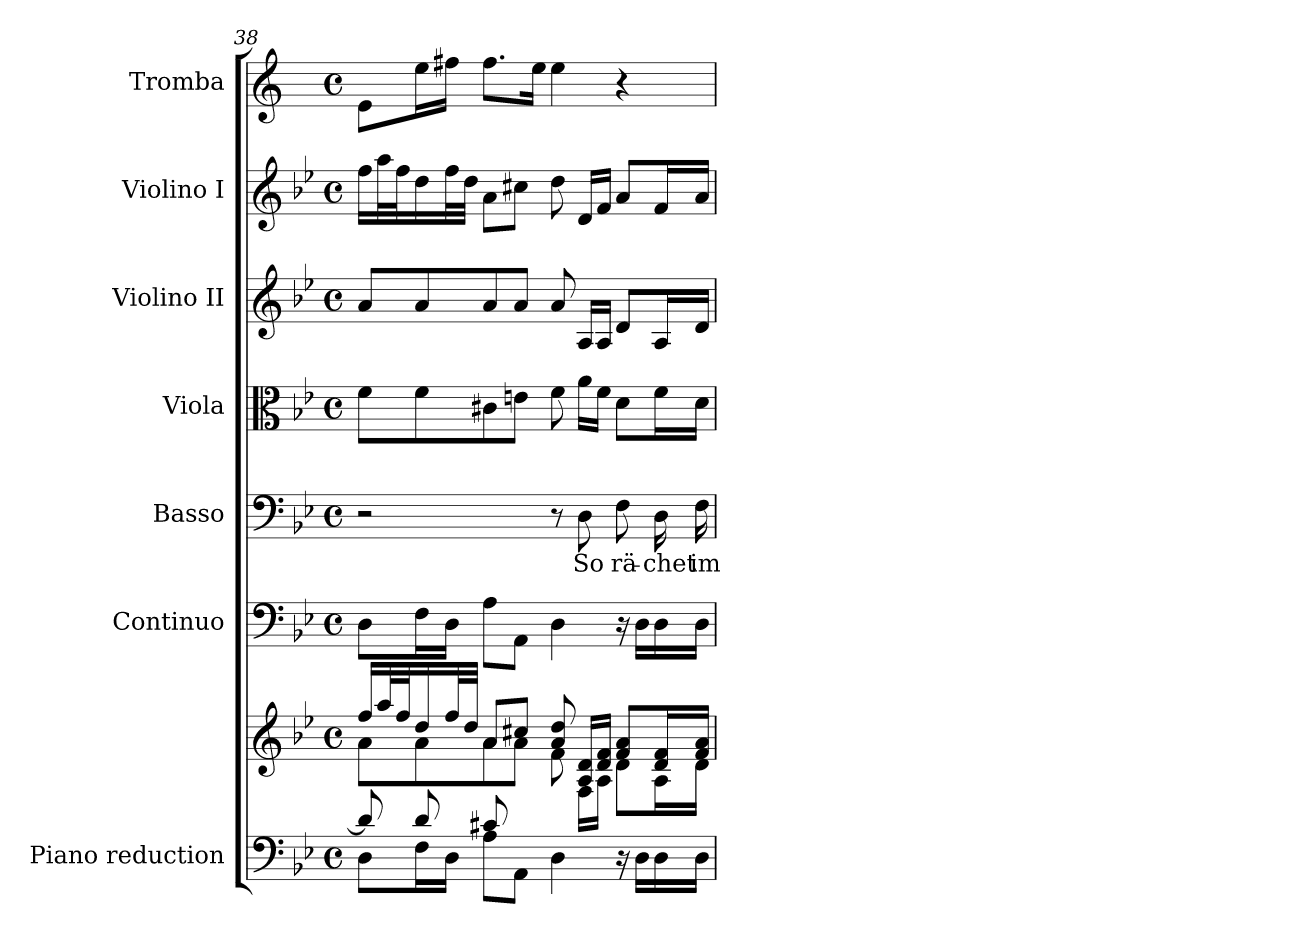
**kern	**kern	**kern	**kern	**text	**kern	**kern	**kern	**kern
*part7	*part7	*part6	*part5	*part5	*part4	*part3	*part2	*part1
*staff8	*staff7	*staff6	*staff5	*staff5	*staff4	*staff3	*staff2	*staff1
*I"Piano reduction	*	*I"Continuo	*I"Basso	*	*I"Viola	*I"Violino II	*I"Violino I	*I"Tromba
*I'Pno	*	*	*	*	*	*	*	*
*clefF4	*clefG2	*clefF4	*clefF4	*	*clefC3	*clefG2	*clefG2	*clefG2
*	*	*	*	*	*	*	*	*ITrd1c2
*k[b-e-]	*k[b-e-]	*k[b-e-]	*k[b-e-]	*	*k[b-e-]	*k[b-e-]	*k[b-e-]	*k[b-e-]
*M4/4	*M4/4	*M4/4	*M4/4	*	*M4/4	*M4/4	*M4/4	*M4/4
*met(c)	*met(c)	*met(c)	*met(c)	*	*met(c)	*met(c)	*met(c)	*met(c)
=38	=38	=38	=38	=38	=38	=38	=38	=38
*^	*^	*	*	*	*	*	*	*
*	*	*	*^	*	*	*	*	*	*	*
8d/L]	8D\L	16ff/LL	8a\L	4.ryy	8D\L	2r	.	8f\L	8a/L	16ff\LL	8d\L
.	.	32aa/L	.	.	.	.	.	.	.	32aa\L	.
.	.	32ff/J	.	.	.	.	.	.	.	32ff\J	.
8d/	16F\L	16dd/	8a\	.	16F\L	.	.	8f\	8a/	16dd\	16dd\L
.	16D\JJ	32ff/L	.	.	16D\JJ	.	.	.	.	32ff\L	16een\JJ
.	.	32dd/JJJ	.	.	.	.	.	.	.	32dd\JJJ	.
8c#X/	8A\L	8a/L	8a\	.	8A\L	.	.	8c#X\	8a/	8a\L	8.ee\L
8ryy	8AA\J	8cc#X/J	8a\J	8en\J	8AA\J	.	.	8en\J	8a/J	8cc#X\J	.
.	.	.	.	.	.	.	.	.	.	.	16dd\Jk
4ryy	4D\	8a/ 8dd/	8f\	2ryy	4D\	8r	.	8f\	8a/	8dd\	4dd\
!	!	!	!	!	!	!	!LO:LY:b	!	!	!	!
.	.	16A/ 16d/LL	16F\LL	.	.	8D\	So	16a\LL	16A/LL	16d/LL	.
.	.	16d/ 16f/JJ	16A\JJ	.	.	.	.	16f\JJ	16A/JJ	16f/JJ	.
!	!	!	!	!	!	!	!LO:LY:b	!	!	!	!
16r	16ryy	8f/ 8a/L	8d\L	.	16r	8F\	rä-	8d\L	8d/L	8a/L	4r
16ryy	16D\LL	.	.	.	16D\LL	.	.	.	.	.	.
!	!	!	!	!	!	!	!LO:LY:b	!	!	!	!
8ryy	16D\	16d/ 16f/L	16A\L	.	16D\	16D\	chet	16f\L	16A/L	16f/L	.
!	!	!	!	!	!	!	!LO:LY:b	!	!	!	!
.	16D\JJ	16f/ 16a/JJ	16d\JJ	.	16D\JJ	16F\	im	16d\JJ	16d/JJ	16a/JJ	.
*v	*v	*	*	*	*	*	*	*	*	*	*
*	*v	*v	*v	*	*	*	*	*	*	*
=	=	=	=	=	=	=	=	=
*-	*-	*-	*-	*-	*-	*-	*-	*-
